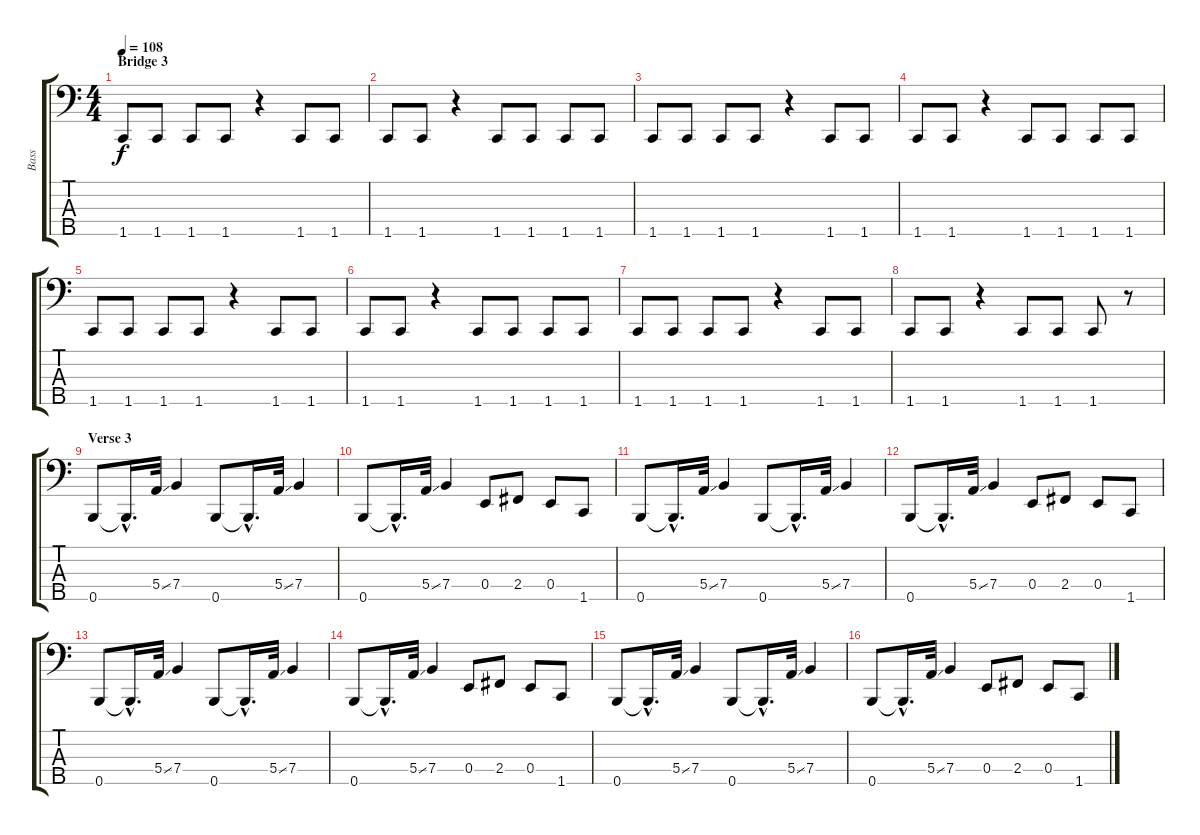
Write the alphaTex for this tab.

\track ("Bass" "Bass") {instrument electricbasspick}
\staff {score tabs}
\tuning (G2 D2 A1 E1 B0) {hide}
\ts (4 4)
\section ("" "Bridge 3")
\tempo 108
\clef f4
\ks c
1.5.8{dy f instrument electricbasspick} 1.5.8 1.5.8 1.5.8 r.4 1.5.8 1.5.8 |
1.5.8 1.5.8 r.4 1.5.8 1.5.8 1.5.8 1.5.8 |
1.5.8 1.5.8 1.5.8 1.5.8 r.4 1.5.8 1.5.8 |
1.5.8 1.5.8 r.4 1.5.8 1.5.8 1.5.8 1.5.8 |
1.5.8 1.5.8 1.5.8 1.5.8 r.4 1.5.8 1.5.8 |
1.5.8 1.5.8 r.4 1.5.8 1.5.8 1.5.8 1.5.8 |
1.5.8 1.5.8 1.5.8 1.5.8 r.4 1.5.8 1.5.8 |
1.5.8 1.5.8 r.4 1.5.8 1.5.8 1.5.8 r.8 |
\section ("" "Verse 3")
0.5.8 0.5{hac t}.16{d} 5.4{ss}.32 7.4.4 0.5.8 0.5{hac t}.16{d} 5.4{ss}.32 7.4.4 |
0.5.8 0.5{hac t}.16{d} 5.4{ss}.32 7.4.4 0.4.8 2.4.8 0.4.8 1.5.8 |
0.5.8 0.5{hac t}.16{d} 5.4{ss}.32 7.4.4 0.5.8 0.5{hac t}.16{d} 5.4{ss}.32 7.4.4 |
0.5.8 0.5{hac t}.16{d} 5.4{ss}.32 7.4.4 0.4.8 2.4.8 0.4.8 1.5.8 |
0.5.8 0.5{hac t}.16{d} 5.4{ss}.32 7.4.4 0.5.8 0.5{hac t}.16{d} 5.4{ss}.32 7.4.4 |
0.5.8 0.5{hac t}.16{d} 5.4{ss}.32 7.4.4 0.4.8 2.4.8 0.4.8 1.5.8 |
0.5.8 0.5{hac t}.16{d} 5.4{ss}.32 7.4.4 0.5.8 0.5{hac t}.16{d} 5.4{ss}.32 7.4.4 |
0.5.8 0.5{hac t}.16{d} 5.4{ss}.32 7.4.4 0.4.8 2.4.8 0.4.8 1.5.8
